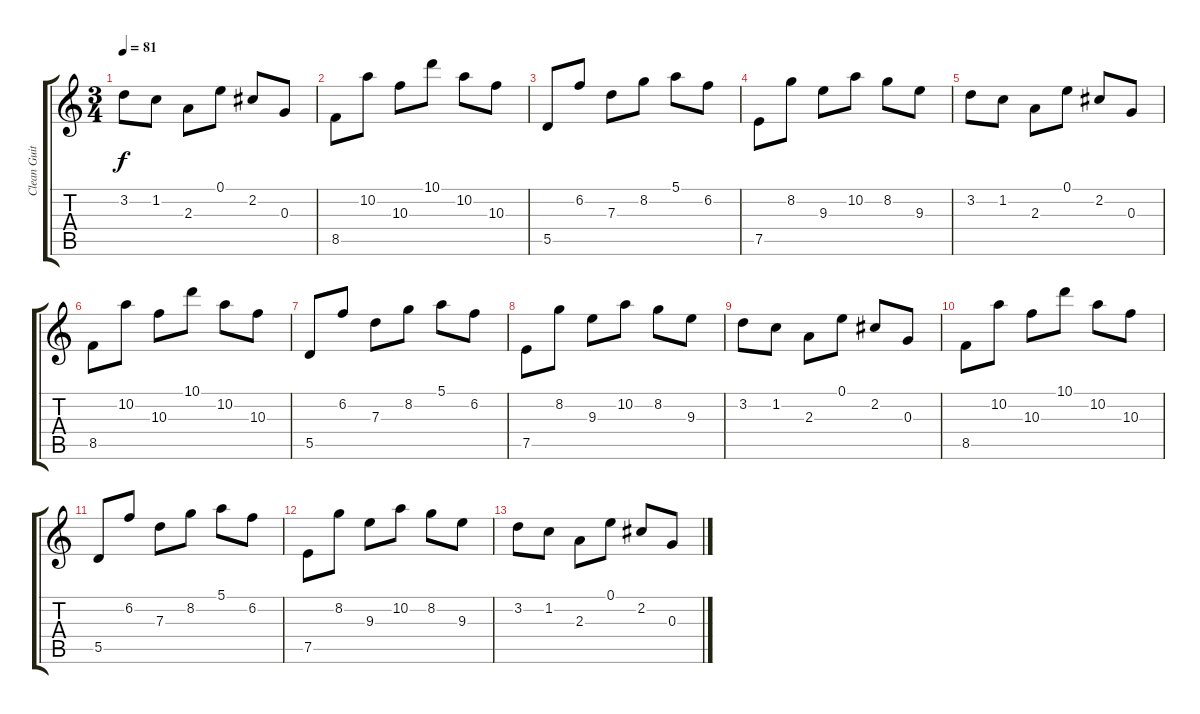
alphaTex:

\track ("Clean Guitar" "Clean Guit") {instrument electricguitarjazz}
\staff {score tabs}
\tuning (E4 B3 G3 D3 A2 D2) {hide}
\ts (3 4)
\tempo 81
\clef g2
\ks c
3.2.8{dy f} 1.2.8 2.3.8 0.1.8 2.2.8 0.3.8 |
8.5.8 10.2.8 10.3.8 10.1.8 10.2.8 10.3.8 |
5.5.8 6.2.8 7.3.8 8.2.8 5.1.8 6.2.8 |
7.5.8 8.2.8 9.3.8 10.2.8 8.2.8 9.3.8 |
3.2.8 1.2.8 2.3.8 0.1.8 2.2.8 0.3.8 |
8.5.8 10.2.8 10.3.8 10.1.8 10.2.8 10.3.8 |
5.5.8 6.2.8 7.3.8 8.2.8 5.1.8 6.2.8 |
7.5.8 8.2.8 9.3.8 10.2.8 8.2.8 9.3.8 |
3.2.8 1.2.8 2.3.8 0.1.8 2.2.8 0.3.8 |
8.5.8 10.2.8 10.3.8 10.1.8 10.2.8 10.3.8 |
5.5.8 6.2.8 7.3.8 8.2.8 5.1.8 6.2.8 |
7.5.8 8.2.8 9.3.8 10.2.8 8.2.8 9.3.8 |
3.2.8 1.2.8 2.3.8 0.1.8 2.2.8 0.3.8
